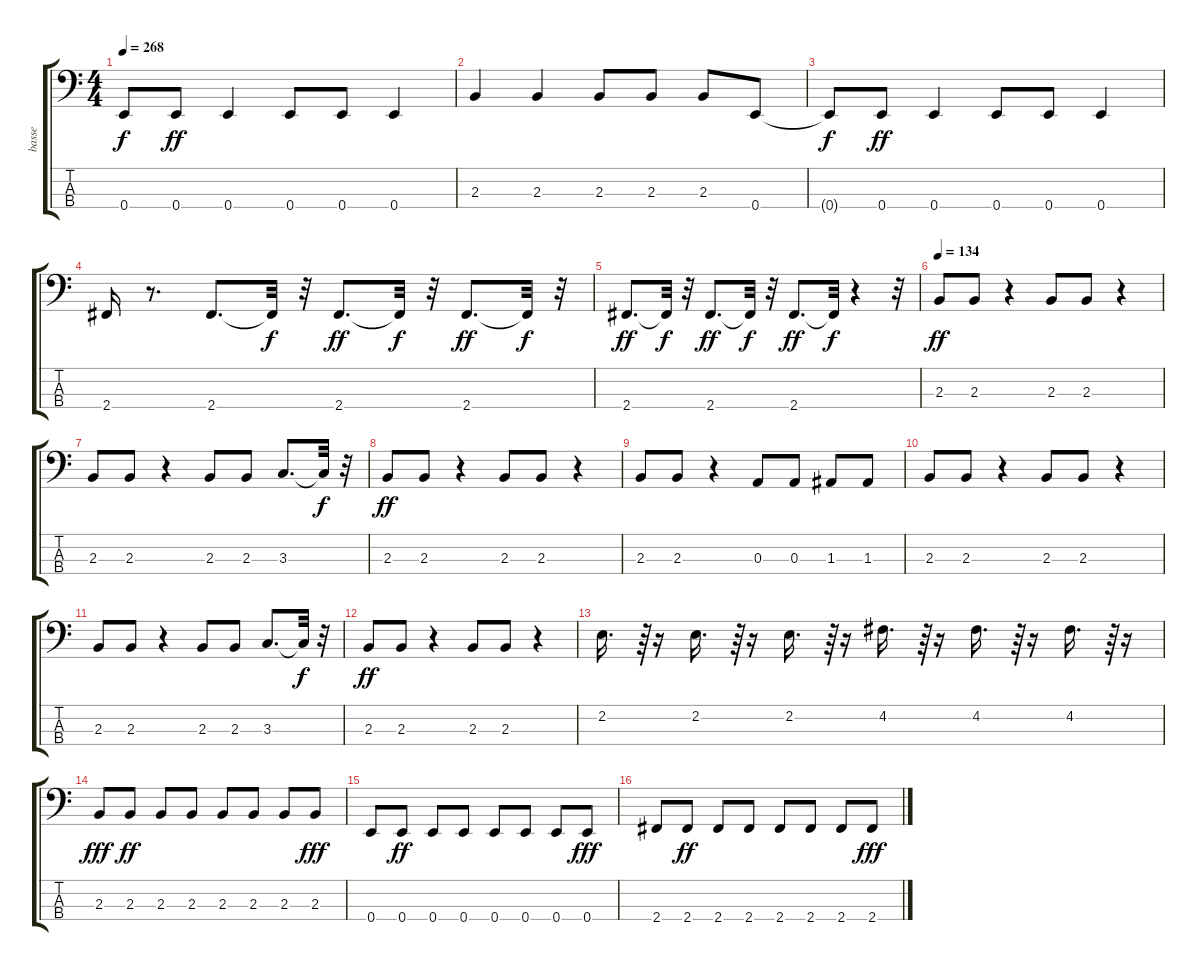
\track ("basse" "basse") {instrument electricbassfinger}
\staff {score tabs}
\tuning (G2 D2 A1 E1) {hide}
\ts (4 4)
\tempo 268
\clef f4
\ks c
0.4{t}.8{dy f} 0.4.8{dy ff} 0.4.4 0.4.8 0.4.8 0.4.4 |
2.3.4 2.3.4 2.3.8 2.3.8 2.3.8 0.4.8 |
0.4{t}.8{dy f} 0.4.8{dy ff} 0.4.4 0.4.8 0.4.8 0.4.4 |
2.4.16 r.8{d} 2.4.8{d} 2.4{t}.32{dy f} r.32 2.4.8{d dy ff} 2.4{t}.32{dy f} r.32 2.4.8{d dy ff} 2.4{t}.32{dy f} r.32 |
2.4.8{d dy ff} 2.4{t}.32{dy f} r.32 2.4.8{d dy ff} 2.4{t}.32{dy f} r.32 2.4.8{d dy ff} 2.4{t}.32{dy f} r.4 r.32 |
\tempo 134
2.3.8{dy ff} 2.3.8 r.4 2.3.8 2.3.8 r.4 |
2.3.8 2.3.8 r.4 2.3.8 2.3.8 3.3.8{d} 3.3{t}.32{dy f} r.32 |
2.3.8{dy ff} 2.3.8 r.4 2.3.8 2.3.8 r.4 |
2.3.8 2.3.8 r.4 0.3.8 0.3.8 1.3.8 1.3.8 |
2.3.8 2.3.8 r.4 2.3.8 2.3.8 r.4 |
2.3.8 2.3.8 r.4 2.3.8 2.3.8 3.3.8{d} 3.3{t}.32{dy f} r.32 |
2.3.8{dy ff} 2.3.8 r.4 2.3.8 2.3.8 r.4 |
2.2.16{d} r.64{tu (3 2)} r.16 2.2.16{d} r.64{tu (3 2)} r.16 2.2.16{d} r.64{tu (3 2)} r.16 4.2.16{d} r.64{tu (3 2)} r.16 4.2.16{d} r.64{tu (3 2)} r.16 4.2.16{d} r.64{tu (3 2)} r.16 |
2.3.8{dy fff} 2.3.8{dy ff} 2.3.8 2.3.8 2.3.8 2.3.8 2.3.8 2.3.8{dy fff} |
0.4.8 0.4.8{dy ff} 0.4.8 0.4.8 0.4.8 0.4.8 0.4.8 0.4.8{dy fff} |
2.4.8 2.4.8{dy ff} 2.4.8 2.4.8 2.4.8 2.4.8 2.4.8 2.4.8{dy fff}
